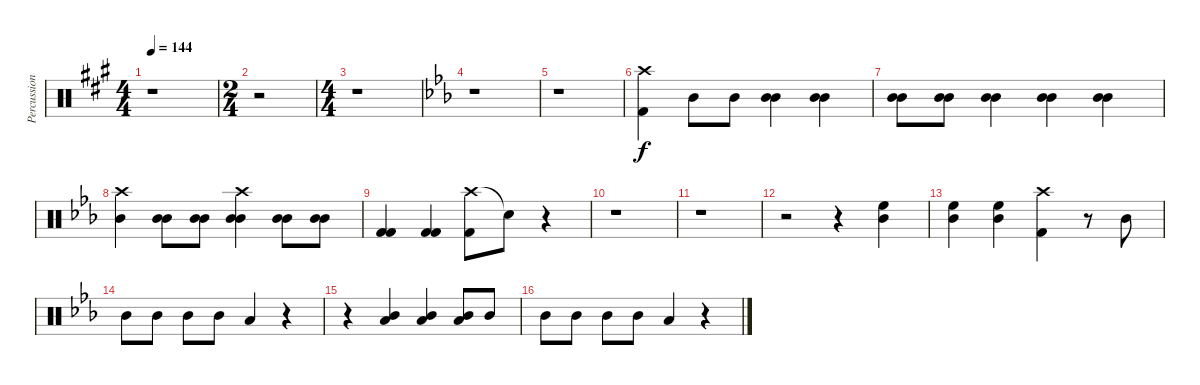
\track ("Percussions" "Percussion") {instrument percussion}
\staff {score}
\articulation defaults
\ts (4 4)
\tempo 144
\clef neutral
\ks a
r.1{dy f} |
\ts (2 4)
r.2 |
\ts (4 4)
r.1 |
\ks eb
r.1 |
r.1 |
("Crash high (hit)" "Kick (hit) 2").4 "Mid Tom (hit)".8 "Mid Tom (hit)".8 ("Mid Tom (hit)" "Mid Tom (hit)").4 ("Mid Tom (hit)" "Mid Tom (hit)").4 |
("Mid Tom (hit)" "Mid Tom (hit)").8 ("Mid Tom (hit)" "Mid Tom (hit)").8 ("Mid Tom (hit)" "Mid Tom (hit)").4 ("Mid Tom (hit)" "Mid Tom (hit)").4 ("Mid Tom (hit)" "Mid Tom (hit)").4 |
("Crash high (hit)" "Mid Tom (hit)").4 ("Mid Tom (hit)" "Mid Tom (hit)").8 ("Mid Tom (hit)" "Mid Tom (hit)").8 ("Crash high (hit)" "Mid Tom (hit)" "Mid Tom (hit)").4 ("Mid Tom (hit)" "Mid Tom (hit)").8 ("Mid Tom (hit)" "Mid Tom (hit)").8 |
("Kick (hit) 2" "Kick (hit) 2").4 ("Kick (hit) 2" "Kick (hit) 2").4 ("Crash high (hit)" "Kick (hit) 2").8 "Snare (hit)"{t}.8 r.4 |
r.1 |
r.1 |
r.2 r.4 ("High Floor Tom (hit)" "Mid Tom (hit)").4 |
("High Floor Tom (hit)" "Mid Tom (hit)").4 ("High Floor Tom (hit)" "Mid Tom (hit)").4 ("Crash high (hit)" "Kick (hit) 2").4 r.8 "Mid Tom (hit)".8 |
"Mid Tom (hit)".8 "Mid Tom (hit)".8 "Mid Tom (hit)".8 "Mid Tom (hit)".8 "Low Tom (hit)".4 r.4 |
r.4 ("Mid Tom (hit)" "Low Tom (hit)").4 ("Mid Tom (hit)" "Low Tom (hit)").4 ("Mid Tom (hit)" "Low Tom (hit)").8 "Mid Tom (hit)".8 |
"Mid Tom (hit)".8 "Mid Tom (hit)".8 "Mid Tom (hit)".8 "Mid Tom (hit)".8 "Low Tom (hit)".4 r.4
